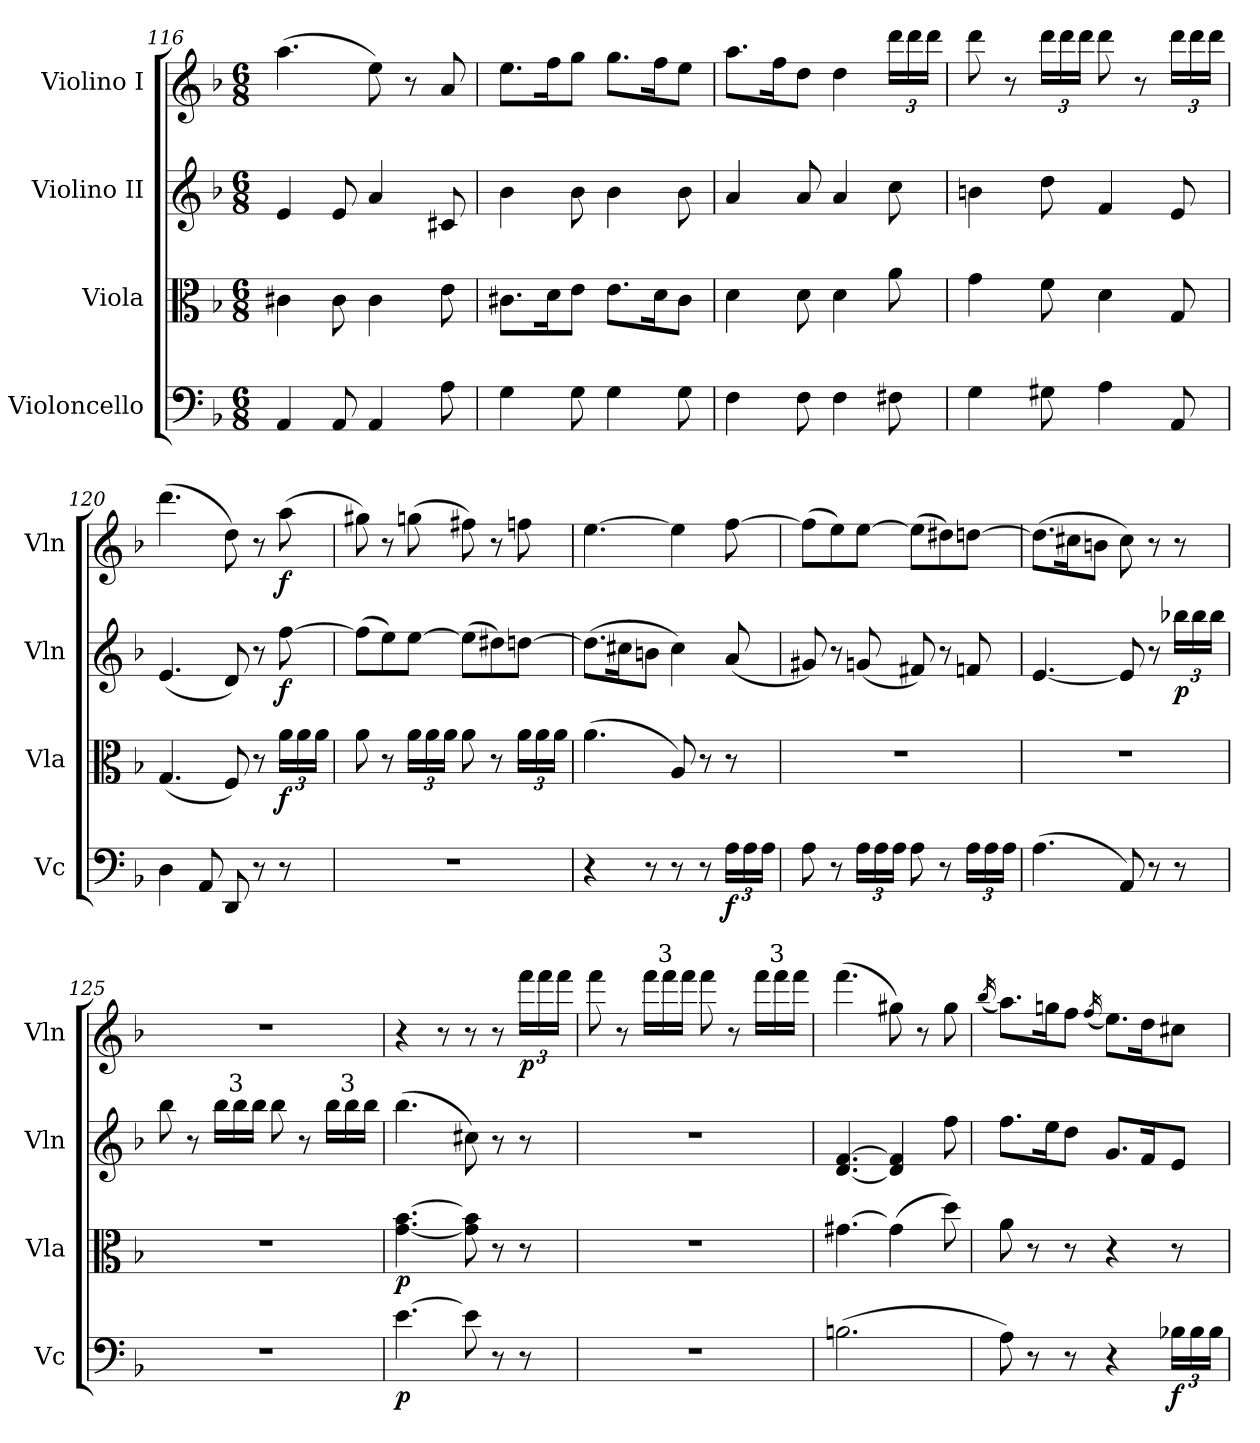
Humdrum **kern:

**kern	**dynam	**kern	**dynam	**kern	**dynam	**kern	**dynam
*part4	*part4	*part3	*part3	*part2	*part2	*part1	*part1
*staff4	*staff4	*staff3	*staff3	*staff2	*staff2	*staff1	*staff1
*I"Violoncello	*	*I"Viola	*	*I"Violino II	*	*I"Violino I	*
*I'Vc	*	*I'Vla	*	*I'Vln	*	*I'Vln	*
*clefF4	*	*clefC3	*	*clefG2	*	*clefG2	*
*k[b-]	*	*k[b-]	*	*k[b-]	*	*k[b-]	*
*d:	*	*d:	*	*d:	*	*d:	*
*M6/8	*	*M6/8	*	*M6/8	*	*M6/8	*
=116	=116	=116	=116	=116	=116	=116	=116
4AA	.	4c#X	.	4e	.	(4.aa	.
8AA	.	8c#	.	8e	.	.	.
4AA	.	4c#	.	4a	.	8ee)	.
.	.	.	.	.	.	8r	.
8A	.	8e	.	8c#X	.	8a	.
=117	=117	=117	=117	=117	=117	=117	=117
4G	.	8.c#XL	.	4b-	.	8.eeL	.
.	.	16dk	.	.	.	16ffk	.
8G	.	8eJ	.	8b-	.	8ggJ	.
4G	.	8.eL	.	4b-	.	8.ggL	.
.	.	16dk	.	.	.	16ffk	.
8G	.	8c#J	.	8b-	.	8eeJ	.
!!LO:LB:g=z
=118	=118	=118	=118	=118	=118	=118	=118
4F	.	4d	.	4a	.	8.aaL	.
.	.	.	.	.	.	16ffk	.
8F	.	8d	.	8a	.	8ddJ	.
4F	.	4d	.	4a	.	4dd	.
*	*	*	*	*	*	*Xbrackettup	*
8F#X	.	8a	.	8cc	.	24dddLL	.
.	.	.	.	.	.	24ddd	.
.	.	.	.	.	.	24dddJJ	.
=119	=119	=119	=119	=119	=119	=119	=119
4G	.	4g	.	4bn	.	8ddd	.
.	.	.	.	.	.	8r	.
8G#X	.	8f	.	8dd	.	24dddLL	.
.	.	.	.	.	.	24ddd	.
.	.	.	.	.	.	24dddJJ	.
4A	.	4d	.	4f	.	8ddd	.
.	.	.	.	.	.	8r	.
8AA	.	8G	.	8e	.	24dddLL	.
.	.	.	.	.	.	24ddd	.
.	.	.	.	.	.	24dddJJ	.
=120	=120	=120	=120	=120	=120	=120	=120
4D	.	(4.G	.	(4.e	.	(4.ddd	.
8AA	.	.	.	.	.	.	.
8DD	.	8F)	.	8d)	.	8dd)	.
8r	.	8r	.	8r	.	8r	.
*	*	*Xbrackettup	*	*	*	*	*
8r	.	24aLL	f	[8ff	f	(8aa	f
.	.	24a	.	.	.	.	.
.	.	24aJJ	.	.	.	.	.
=121	=121	=121	=121	=121	=121	=121	=121
2.r	.	8a	.	(8ffL]	.	8gg#X)	.
.	.	8r	.	8ee)	.	8r	.
.	.	24aLL	.	[8eeJ	.	(8ggn	.
.	.	24a	.	.	.	.	.
.	.	24aJJ	.	.	.	.	.
.	.	8a	.	(8eeL]	.	8ff#X)	.
.	.	8r	.	8dd#X)	.	8r	.
.	.	24aLL	.	[8ddnJ	.	8ffn	.
.	.	24a	.	.	.	.	.
.	.	24aJJ	.	.	.	.	.
!!LO:PB:g=z
=122	=122	=122	=122	=122	=122	=122	=122
4r	.	(4.a	.	(8.ddL]	.	[4.ee	.
.	.	.	.	16cc#Xk	.	.	.
8r	.	.	.	8bnJ	.	.	.
8r	.	8A)	.	4cc#)	.	4ee]	.
8r	.	8r	.	.	.	.	.
*Xbrackettup	*	*	*	*	*	*	*
24ALL	f	8r	.	(8a	.	[8ff	.
24A	.	.	.	.	.	.	.
24AJJ	.	.	.	.	.	.	.
=123	=123	=123	=123	=123	=123	=123	=123
8A	.	2.r	.	8g#X)	.	(8ffL]	.
8r	.	.	.	8r	.	8ee)	.
24ALL	.	.	.	(8gn	.	[8eeJ	.
24A	.	.	.	.	.	.	.
24AJJ	.	.	.	.	.	.	.
8A	.	.	.	8f#X)	.	(8eeL]	.
8r	.	.	.	8r	.	8dd#X)	.
24ALL	.	.	.	8fn	.	[8ddnJ	.
24A	.	.	.	.	.	.	.
24AJJ	.	.	.	.	.	.	.
=124	=124	=124	=124	=124	=124	=124	=124
(4.A	.	2.r	.	[4.e	.	(8.ddL]	.
.	.	.	.	.	.	16cc#Xk	.
.	.	.	.	.	.	8bnJ	.
8AA)	.	.	.	8e]	.	8cc#)	.
8r	.	.	.	8r	.	8r	.
*	*	*	*	*Xbrackettup	*	*	*
8r	.	.	.	24bb-XLL	p	8r	.
.	.	.	.	24bb-	.	.	.
.	.	.	.	24bb-JJ	.	.	.
=125	=125	=125	=125	=125	=125	=125	=125
2.r	.	2.r	.	8bb-	.	2.r	.
.	.	.	.	8r	.	.	.
*	*	*	*	*Xtuplet	*	*	*
.	.	.	.	24bb-LL	.	.	.
!	!	!	!	!LO:TX:a:t=3	!	!	!
.	.	.	.	24bb-	.	.	.
.	.	.	.	24bb-JJ	.	.	.
.	.	.	.	8bb-	.	.	.
.	.	.	.	8r	.	.	.
.	.	.	.	24bb-LL	.	.	.
!	!	!	!	!LO:TX:a:t=3	!	!	!
.	.	.	.	24bb-	.	.	.
.	.	.	.	24bb-JJ	.	.	.
=126	=126	=126	=126	=126	=126	=126	=126
[4.e	p	[4.b- [4.g	p	(4.bb-	.	4r	.
.	.	.	.	.	.	8r	.
8e]	.	8b-] 8g]	.	8cc#X)	.	8r	.
8r	.	8r	.	8r	.	8r	.
8r	.	8r	.	8r	.	24fffLL	p
.	.	.	.	.	.	24fff	.
.	.	.	.	.	.	24fffJJ	.
!!LO:LB:g=z
=127	=127	=127	=127	=127	=127	=127	=127
2.r	.	2.r	.	2.r	.	8fff	.
.	.	.	.	.	.	8r	.
*	*	*	*	*	*	*Xtuplet	*
.	.	.	.	.	.	24fffLL	.
!	!	!	!	!	!	!LO:TX:a:t=3	!
.	.	.	.	.	.	24fff	.
.	.	.	.	.	.	24fffJJ	.
.	.	.	.	.	.	8fff	.
.	.	.	.	.	.	8r	.
.	.	.	.	.	.	24fffLL	.
!	!	!	!	!	!	!LO:TX:a:t=3	!
.	.	.	.	.	.	24fff	.
.	.	.	.	.	.	24fffJJ	.
=128	=128	=128	=128	=128	=128	=128	=128
(2.Bn	.	[4.g#X	.	[4.f [4.d	.	(4.fff	.
.	.	(4g#]	.	4f] 4d]	.	8gg#X)	.
.	.	.	.	.	.	8r	.
.	.	8dd)	.	8ff	.	8gg#	.
=129	=129	=129	=129	=129	=129	=129	=129
.	.	.	.	.	.	(<16qbb-/	.
8A)	.	8a	.	8.ffL	.	8.aaL)	.
8r	.	8r	.	.	.	.	.
.	.	.	.	16eek	.	16ggnk	.
8r	.	8r	.	8ddJ	.	8ffJ	.
.	.	.	.	.	.	(<16qff/	.
4r	.	4r	.	8.gL	.	8.eeL)	.
.	.	.	.	16fk	.	16ddk	.
24B-XLL	f	8r	.	8eJ	.	8cc#XJ	.
24B-	.	.	.	.	.	.	.
24B-JJ	.	.	.	.	.	.	.
=	=	=	=	=	=	=	=
*-	*-	*-	*-	*-	*-	*-	*-
